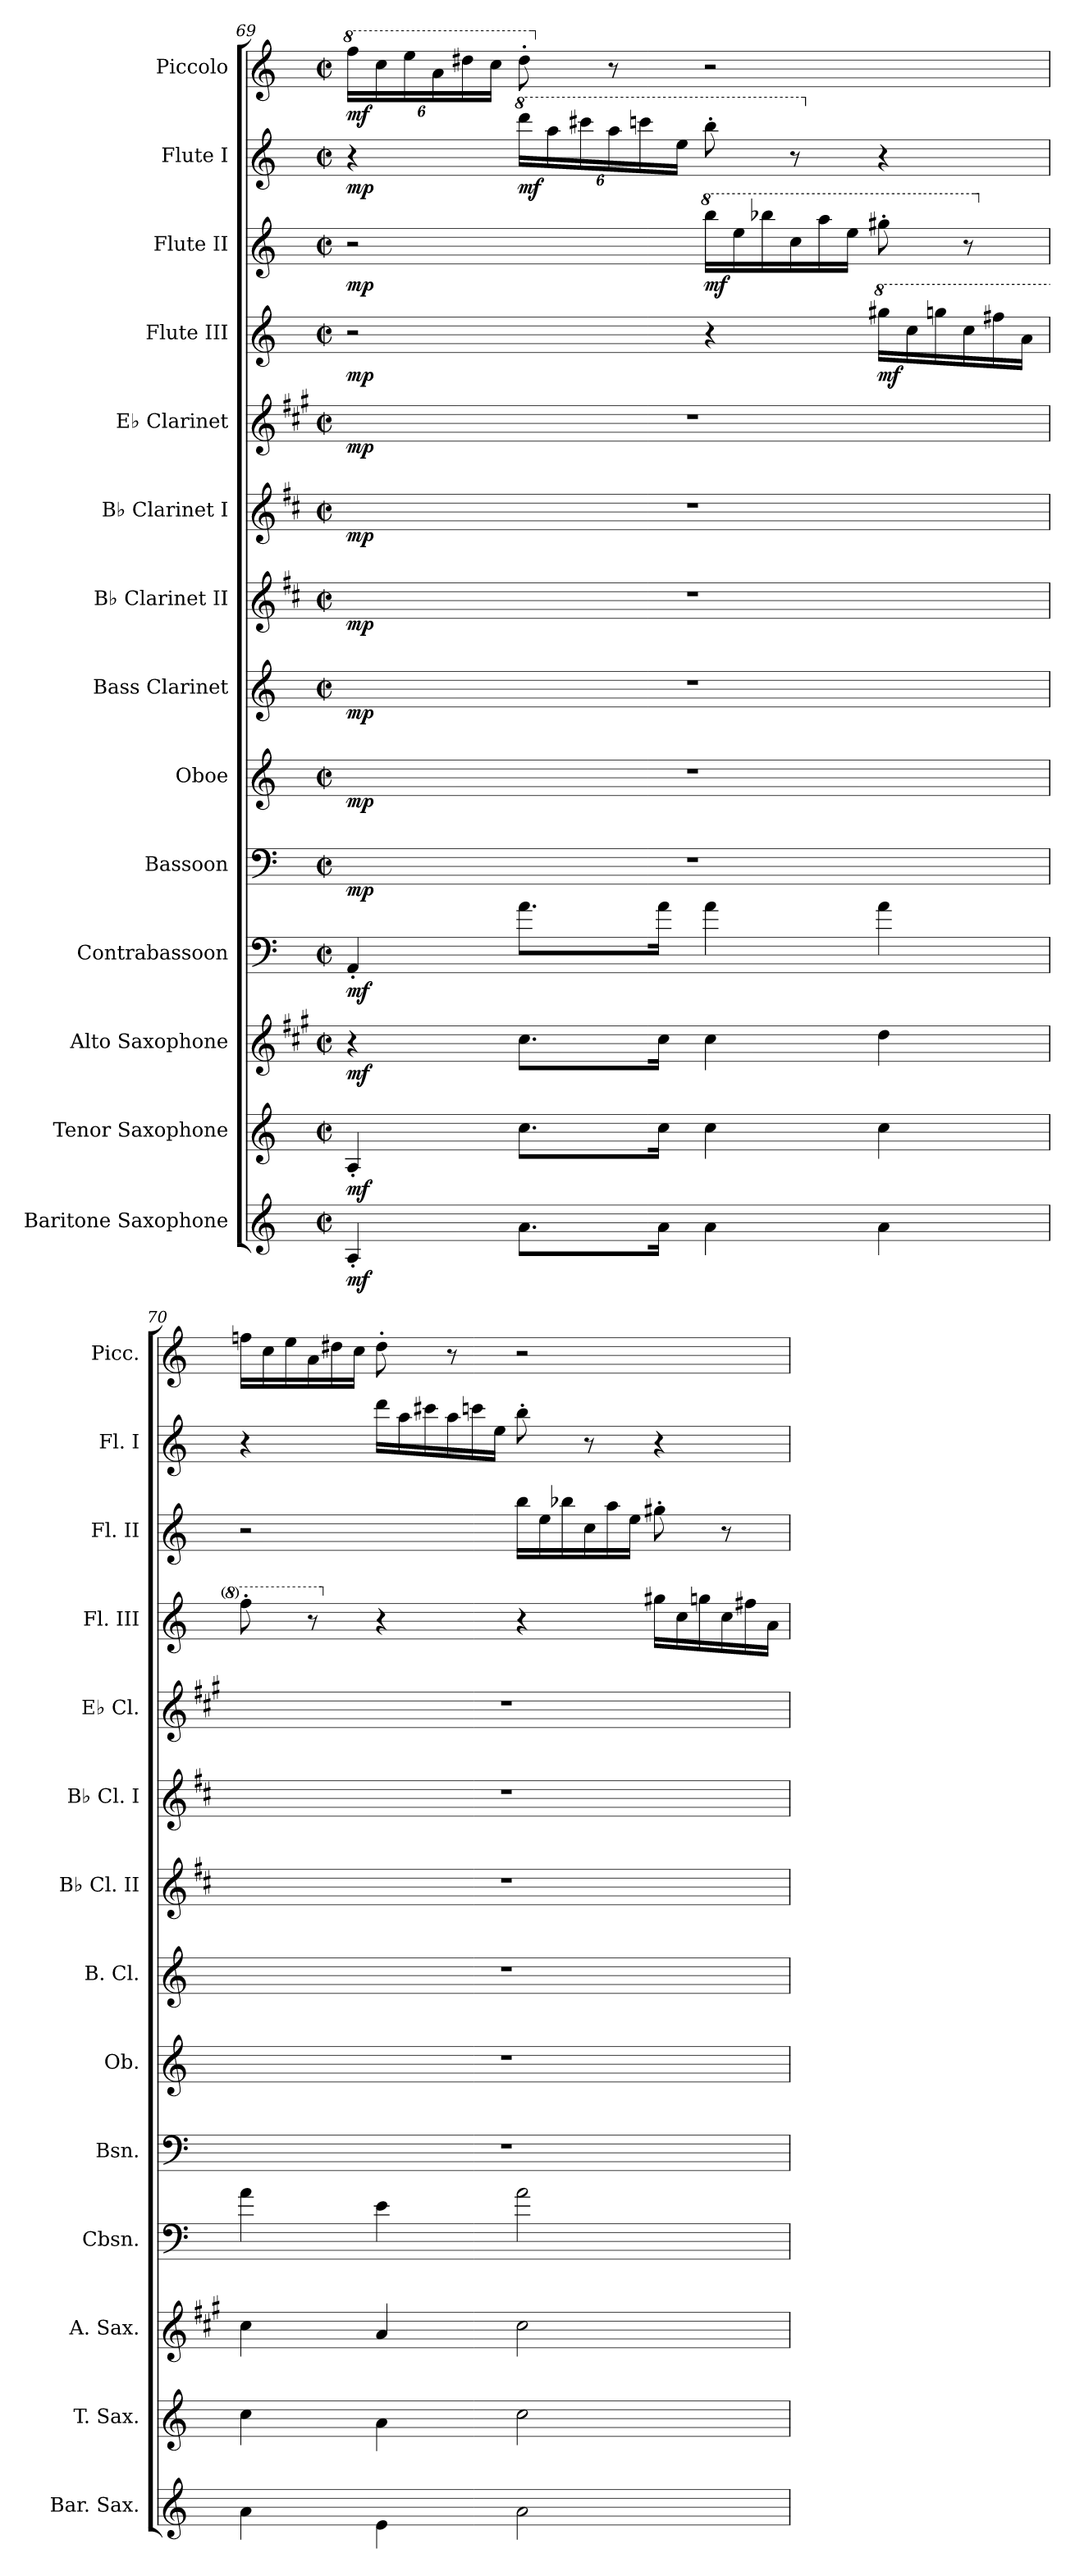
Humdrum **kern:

**kern	**dynam	**kern	**dynam	**kern	**dynam	**kern	**dynam	**kern	**dynam	**kern	**dynam	**kern	**dynam	**kern	**dynam	**kern	**dynam	**kern	**dynam	**kern	**dynam	**kern	**dynam	**kern	**dynam	**kern	**dynam
*part14	*part14	*part13	*part13	*part12	*part12	*part11	*part11	*part10	*part10	*part9	*part9	*part8	*part8	*part7	*part7	*part6	*part6	*part5	*part5	*part4	*part4	*part3	*part3	*part2	*part2	*part1	*part1
*staff14	*staff14	*staff13	*staff13	*staff12	*staff12	*staff11	*staff11	*staff10	*staff10	*staff9	*staff9	*staff8	*staff8	*staff7	*staff7	*staff6	*staff6	*staff5	*staff5	*staff4	*staff4	*staff3	*staff3	*staff2	*staff2	*staff1	*staff1
*I"Baritone Saxophone	*	*I"Tenor Saxophone	*	*I"Alto Saxophone	*	*I"Contrabassoon	*	*I"Bassoon	*	*I"Oboe	*	*I"Bass Clarinet	*	*I"B♭ Clarinet II	*	*I"B♭ Clarinet I	*	*I"E♭ Clarinet	*	*I"Flute III	*	*I"Flute II	*	*I"Flute I	*	*I"Piccolo	*
*I'Bar. Sax.	*	*I'T. Sax.	*	*I'A. Sax.	*	*I'Cbsn.	*	*I'Bsn.	*	*I'Ob.	*	*I'B. Cl.	*	*I'B♭ Cl. II	*	*I'B♭ Cl. I	*	*I'E♭ Cl.	*	*I'Fl. III	*	*I'Fl. II	*	*I'Fl. I	*	*I'Picc.	*
*clefG2	*	*clefG2	*	*clefG2	*	*clefF4	*	*clefF4	*	*clefG2	*	*clefG2	*	*clefG2	*	*clefG2	*	*clefG2	*	*clefG2	*	*clefG2	*	*clefG2	*	*clefG2	*
*ITrd12c21	*	*ITrd8c14	*	*ITrd5c9	*	*ITrd7c12	*	*	*	*	*	*ITrd8c14	*	*ITrd1c2	*	*ITrd1c2	*	*ITrd-2c-3	*	*	*	*	*	*	*	*ITrd-7c-12	*
*k[]	*	*k[]	*	*k[]	*	*k[]	*	*k[]	*	*k[]	*	*k[]	*	*k[]	*	*k[]	*	*k[]	*	*k[]	*	*k[]	*	*k[]	*	*k[]	*
*M2/2	*	*M2/2	*	*M2/2	*	*M2/2	*	*M2/2	*	*M2/2	*	*M2/2	*	*M2/2	*	*M2/2	*	*M2/2	*	*M2/2	*	*M2/2	*	*M2/2	*	*M2/2	*
*met(c|)	*	*met(c|)	*	*met(c|)	*	*met(c|)	*	*met(c|)	*	*met(c|)	*	*met(c|)	*	*met(c|)	*	*met(c|)	*	*met(c|)	*	*met(c|)	*	*met(c|)	*	*met(c|)	*	*met(c|)	*
*	*	*	*	*	*	*	*	*	*	*	*	*	*	*	*	*	*	*	*	*	*	*	*	*	*	*8va	*
*	*	*	*	*	*	*	*	*	*	*	*	*	*	*	*	*	*	*	*	*	*	*	*	*	*	*Xbrackettup	*
=69	=69	=69	=69	=69	=69	=69	=69	=69	=69	=69	=69	=69	=69	=69	=69	=69	=69	=69	=69	=69	=69	=69	=69	=69	=69	=69	=69
!	!LO:DY:b	!	!LO:DY:b	!	!LO:DY:b	!	!LO:DY:b	!	!LO:DY:b	!	!LO:DY:b	!	!LO:DY:b	!	!LO:DY:b	!	!LO:DY:b	!	!LO:DY:b	!	!LO:DY:b	!	!LO:DY:b	!	!LO:DY:b	!	!LO:DY:b
4AA'/	mf	4AA'/	mf	4r	mf	4AAA'/	mf	1r	mp	1r	mp	1r	mp	1r	mp	1r	mp	1r	mp	2r	mp	2r	mp	4r	mp	24ffff\LL	mf
.	.	.	.	.	.	.	.	.	.	.	.	.	.	.	.	.	.	.	.	.	.	.	.	.	.	24cccc\	.
.	.	.	.	.	.	.	.	.	.	.	.	.	.	.	.	.	.	.	.	.	.	.	.	.	.	24eeee\	.
.	.	.	.	.	.	.	.	.	.	.	.	.	.	.	.	.	.	.	.	.	.	.	.	.	.	24aaa\	.
.	.	.	.	.	.	.	.	.	.	.	.	.	.	.	.	.	.	.	.	.	.	.	.	.	.	24dddd#X\	.
.	.	.	.	.	.	.	.	.	.	.	.	.	.	.	.	.	.	.	.	.	.	.	.	.	.	24cccc\JJ	.
*	*	*	*	*	*	*	*	*	*	*	*	*	*	*	*	*	*	*	*	*	*	*	*	*8va	*	*	*
*	*	*	*	*	*	*	*	*	*	*	*	*	*	*	*	*	*	*	*	*	*	*	*	*Xbrackettup	*	*	*
!	!	!	!	!	!	!	!	!	!	!	!	!	!	!	!	!	!	!	!	!	!	!	!	!	!LO:DY:b	!	!
8.A\L	.	8.c\L	.	8.e\L	.	8.A\L	.	.	.	.	.	.	.	.	.	.	.	.	.	.	.	.	.	24dddd\LL	mf	8dddd#'\	.
.	.	.	.	.	.	.	.	.	.	.	.	.	.	.	.	.	.	.	.	.	.	.	.	24aaa\	.	.	.
.	.	.	.	.	.	.	.	.	.	.	.	.	.	.	.	.	.	.	.	.	.	.	.	24cccc#X\	.	.	.
*	*	*	*	*	*	*	*	*	*	*	*	*	*	*	*	*	*	*	*	*	*	*	*	*	*	*X8va	*
.	.	.	.	.	.	.	.	.	.	.	.	.	.	.	.	.	.	.	.	.	.	.	.	24aaa\	.	8r	.
.	.	.	.	.	.	.	.	.	.	.	.	.	.	.	.	.	.	.	.	.	.	.	.	24ccccn\	.	.	.
16A\Jk	.	16c\Jk	.	16e\Jk	.	16A\Jk	.	.	.	.	.	.	.	.	.	.	.	.	.	.	.	.	.	.	.	.	.
.	.	.	.	.	.	.	.	.	.	.	.	.	.	.	.	.	.	.	.	.	.	.	.	24eee\JJ	.	.	.
*	*	*	*	*	*	*	*	*	*	*	*	*	*	*	*	*	*	*	*	*	*	*8va	*	*	*	*	*
*	*	*	*	*	*	*	*	*	*	*	*	*	*	*	*	*	*	*	*	*	*	*Xtuplet	*	*	*	*	*
!	!	!	!	!	!	!	!	!	!	!	!	!	!	!	!	!	!	!	!	!	!	!	!LO:DY:b	!	!	!	!
4A\	.	4c\	.	4e\	.	4A\	.	.	.	.	.	.	.	.	.	.	.	.	.	4r	.	24bbb\LL	mf	8bbb'\	.	2r	.
.	.	.	.	.	.	.	.	.	.	.	.	.	.	.	.	.	.	.	.	.	.	24eee\	.	.	.	.	.
.	.	.	.	.	.	.	.	.	.	.	.	.	.	.	.	.	.	.	.	.	.	24bbb-X\	.	.	.	.	.
.	.	.	.	.	.	.	.	.	.	.	.	.	.	.	.	.	.	.	.	.	.	24ccc\	.	8r	.	.	.
.	.	.	.	.	.	.	.	.	.	.	.	.	.	.	.	.	.	.	.	.	.	24aaa\	.	.	.	.	.
.	.	.	.	.	.	.	.	.	.	.	.	.	.	.	.	.	.	.	.	.	.	24eee\JJ	.	.	.	.	.
*	*	*	*	*	*	*	*	*	*	*	*	*	*	*	*	*	*	*	*	*8va	*	*	*	*	*	*	*
*	*	*	*	*	*	*	*	*	*	*	*	*	*	*	*	*	*	*	*	*Xtuplet	*	*	*	*	*	*	*
*	*	*	*	*	*	*	*	*	*	*	*	*	*	*	*	*	*	*	*	*	*	*	*	*X8va	*	*	*
!	!	!	!	!	!	!	!	!	!	!	!	!	!	!	!	!	!	!	!	!	!LO:DY:b	!	!	!	!	!	!
4A\	.	4c\	.	4f\	.	4A\	.	.	.	.	.	.	.	.	.	.	.	.	.	24ggg#X\LL	mf	8ggg#X'\	.	4r	.	.	.
.	.	.	.	.	.	.	.	.	.	.	.	.	.	.	.	.	.	.	.	24ccc\	.	.	.	.	.	.	.
.	.	.	.	.	.	.	.	.	.	.	.	.	.	.	.	.	.	.	.	24gggn\	.	.	.	.	.	.	.
.	.	.	.	.	.	.	.	.	.	.	.	.	.	.	.	.	.	.	.	24ccc\	.	8r	.	.	.	.	.
.	.	.	.	.	.	.	.	.	.	.	.	.	.	.	.	.	.	.	.	24fff#X\	.	.	.	.	.	.	.
.	.	.	.	.	.	.	.	.	.	.	.	.	.	.	.	.	.	.	.	24aa\JJ	.	.	.	.	.	.	.
!!LO:PB:g=z
=70	=70	=70	=70	=70	=70	=70	=70	=70	=70	=70	=70	=70	=70	=70	=70	=70	=70	=70	=70	=70	=70	=70	=70	=70	=70	=70	=70
*	*	*	*	*	*	*	*	*	*	*	*	*	*	*	*	*	*	*	*	*	*	*X8va	*	*	*	*	*
*	*	*	*	*	*	*	*	*	*	*	*	*	*	*	*	*	*	*	*	*	*	*	*	*	*	*Xtuplet	*
4A\	.	4c\	.	4e\	.	4A\	.	1r	.	1r	.	1r	.	1r	.	1r	.	1r	.	8fff'\	.	2r	.	4r	.	24fffn\LL	.
.	.	.	.	.	.	.	.	.	.	.	.	.	.	.	.	.	.	.	.	.	.	.	.	.	.	24ccc\	.
.	.	.	.	.	.	.	.	.	.	.	.	.	.	.	.	.	.	.	.	.	.	.	.	.	.	24eee\	.
.	.	.	.	.	.	.	.	.	.	.	.	.	.	.	.	.	.	.	.	8r	.	.	.	.	.	24aa\	.
.	.	.	.	.	.	.	.	.	.	.	.	.	.	.	.	.	.	.	.	.	.	.	.	.	.	24ddd#X\	.
.	.	.	.	.	.	.	.	.	.	.	.	.	.	.	.	.	.	.	.	.	.	.	.	.	.	24ccc\JJ	.
*	*	*	*	*	*	*	*	*	*	*	*	*	*	*	*	*	*	*	*	*X8va	*	*	*	*	*	*	*
*	*	*	*	*	*	*	*	*	*	*	*	*	*	*	*	*	*	*	*	*	*	*	*	*Xtuplet	*	*	*
4E\	.	4A\	.	4c/	.	4E\	.	.	.	.	.	.	.	.	.	.	.	.	.	4r	.	.	.	24ddd\LL	.	8ddd#'\	.
.	.	.	.	.	.	.	.	.	.	.	.	.	.	.	.	.	.	.	.	.	.	.	.	24aa\	.	.	.
.	.	.	.	.	.	.	.	.	.	.	.	.	.	.	.	.	.	.	.	.	.	.	.	24ccc#X\	.	.	.
.	.	.	.	.	.	.	.	.	.	.	.	.	.	.	.	.	.	.	.	.	.	.	.	24aa\	.	8r	.
.	.	.	.	.	.	.	.	.	.	.	.	.	.	.	.	.	.	.	.	.	.	.	.	24cccn\	.	.	.
.	.	.	.	.	.	.	.	.	.	.	.	.	.	.	.	.	.	.	.	.	.	.	.	24ee\JJ	.	.	.
2A\	.	2c\	.	2e\	.	2A\	.	.	.	.	.	.	.	.	.	.	.	.	.	4r	.	24bb\LL	.	8bb'\	.	2r	.
.	.	.	.	.	.	.	.	.	.	.	.	.	.	.	.	.	.	.	.	.	.	24ee\	.	.	.	.	.
.	.	.	.	.	.	.	.	.	.	.	.	.	.	.	.	.	.	.	.	.	.	24bb-X\	.	.	.	.	.
.	.	.	.	.	.	.	.	.	.	.	.	.	.	.	.	.	.	.	.	.	.	24cc\	.	8r	.	.	.
.	.	.	.	.	.	.	.	.	.	.	.	.	.	.	.	.	.	.	.	.	.	24aa\	.	.	.	.	.
.	.	.	.	.	.	.	.	.	.	.	.	.	.	.	.	.	.	.	.	.	.	24ee\JJ	.	.	.	.	.
.	.	.	.	.	.	.	.	.	.	.	.	.	.	.	.	.	.	.	.	24gg#X\LL	.	8gg#X'\	.	4r	.	.	.
.	.	.	.	.	.	.	.	.	.	.	.	.	.	.	.	.	.	.	.	24cc\	.	.	.	.	.	.	.
.	.	.	.	.	.	.	.	.	.	.	.	.	.	.	.	.	.	.	.	24ggn\	.	.	.	.	.	.	.
.	.	.	.	.	.	.	.	.	.	.	.	.	.	.	.	.	.	.	.	24cc\	.	8r	.	.	.	.	.
.	.	.	.	.	.	.	.	.	.	.	.	.	.	.	.	.	.	.	.	24ff#X\	.	.	.	.	.	.	.
.	.	.	.	.	.	.	.	.	.	.	.	.	.	.	.	.	.	.	.	24a\JJ	.	.	.	.	.	.	.
=	=	=	=	=	=	=	=	=	=	=	=	=	=	=	=	=	=	=	=	=	=	=	=	=	=	=	=
*-	*-	*-	*-	*-	*-	*-	*-	*-	*-	*-	*-	*-	*-	*-	*-	*-	*-	*-	*-	*-	*-	*-	*-	*-	*-	*-	*-
